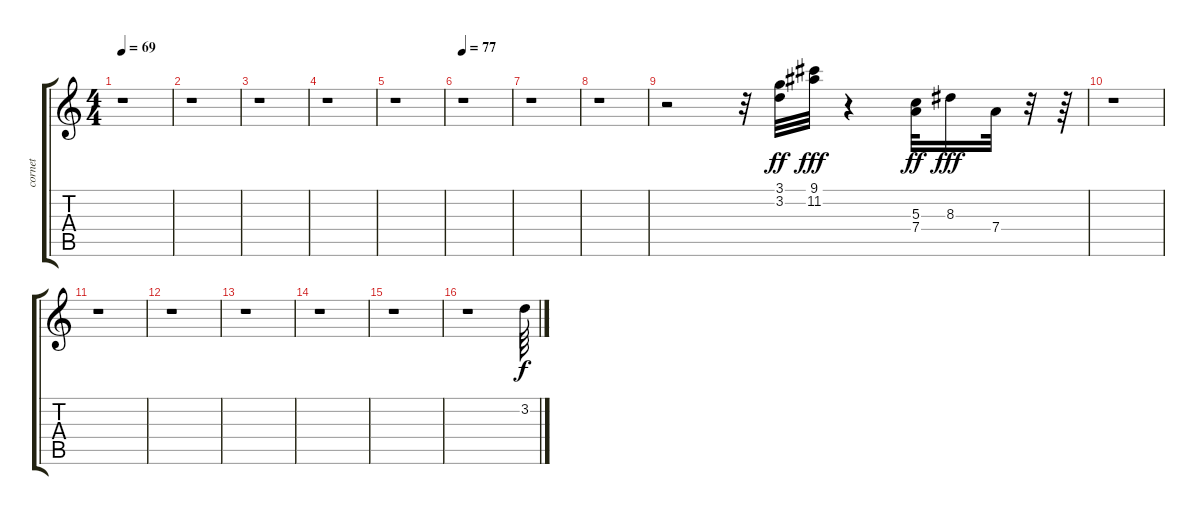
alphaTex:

\track ("cornet" "cornet") {instrument distortionguitar}
\staff {score tabs}
\tuning (E4 B3 G3 D3 A2 E2) {hide}
\ts (4 4)
\tempo 69
\clef g2
\ks c
r.1{dy fff} |
r.1 |
r.1 |
r.1 |
r.1 |
\tempo 77
r.1 |
r.1 |
r.1 |
r.2 r.32 (3.1 3.2).32{dy ff} (9.1 11.2).32{dy fff} r.4 (5.3 7.4).32{dy ff} 8.3.16{dy fff} 7.4.32 r.32 r.64 |
r.1 |
r.1 |
r.1 |
r.1 |
r.1 |
r.1 |
r.1 3.2.64{dy f}
